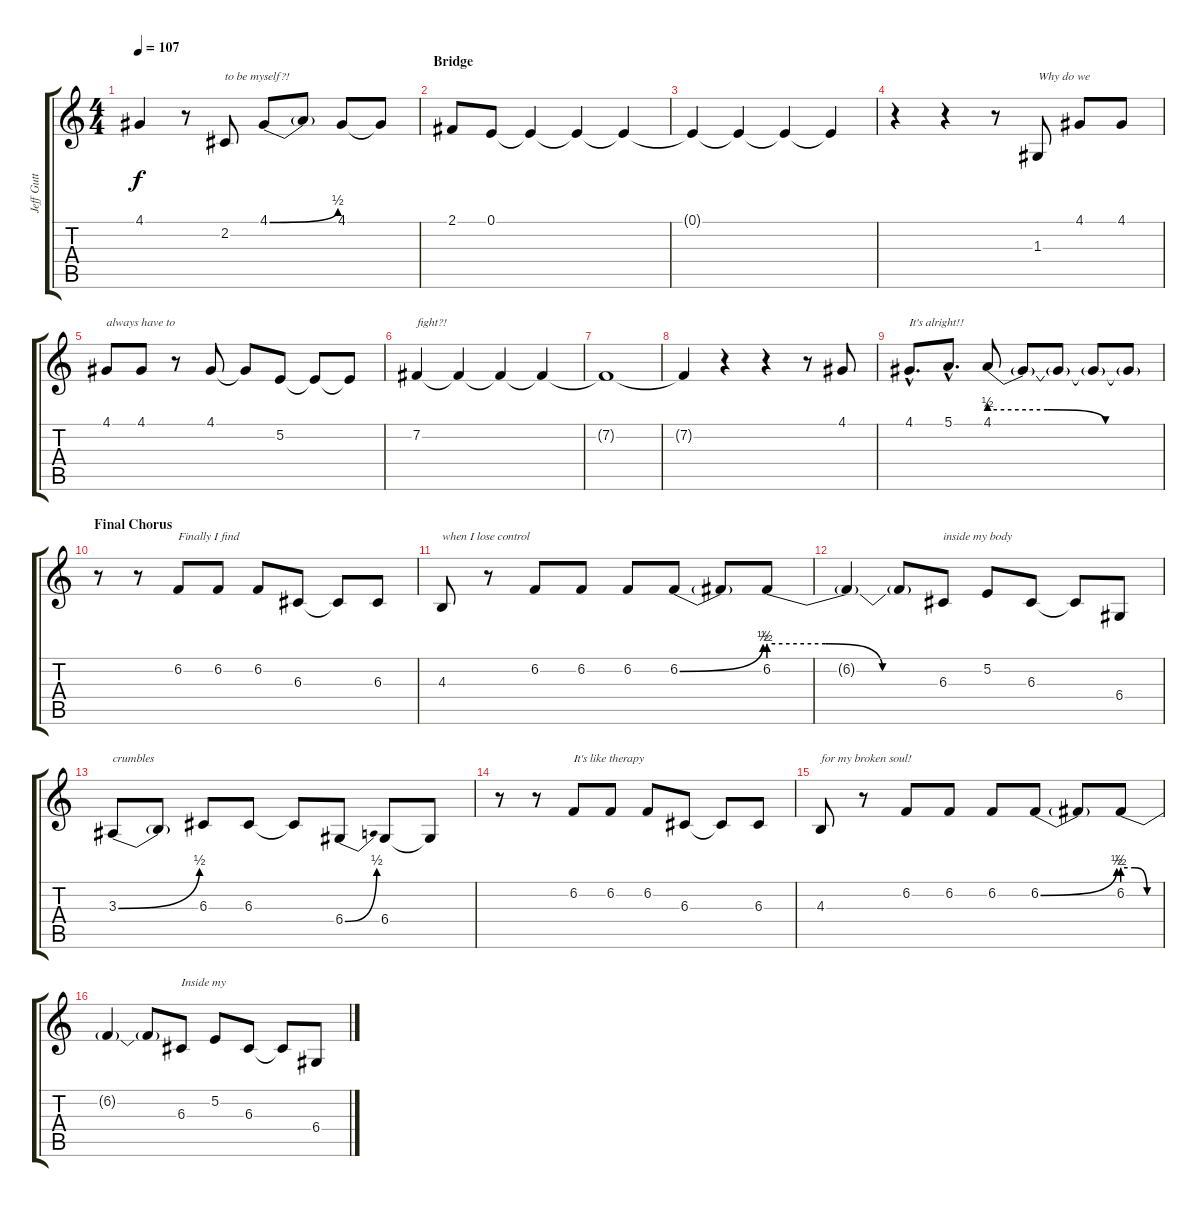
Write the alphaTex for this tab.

\track ("Jeff Gutt (Vocals)" "Jeff Gutt ") {instrument harmonica}
\staff {score tabs}
\tuning (E4 B3 G3 D3 A2 E2) {hide}
\ts (4 4)
\tempo 107
\clef g2
\ks c
4.1.4{dy f} r.8 2.2.8{txt "to be myself?!"} 4.1{be (bend 0 0 60 2)}.8 4.1{t}.8 4.1.8 4.1{t}.8 |
\section ("" "Bridge")
2.1.8 0.1.8 0.1{t}.4 0.1{t}.4 0.1{t}.4 |
0.1{t}.4 0.1{t}.4 0.1{t}.4 0.1{t}.4 |
r.4 r.4 r.8 1.3.8{txt "Why do we"} 4.1.8 4.1.8 |
4.1.8{txt "always have to"} 4.1.8 r.8 4.1.8 4.1{t}.8 5.2.8 5.2{t}.8 5.2{t}.8 |
7.2.4{txt "fight?!"} 7.2{t}.4 7.2{t}.4 7.2{t}.4 |
7.2{t}.1 |
7.2{t}.4 r.4 r.4 r.8 4.1.8 |
4.1{hac}.8{d txt "It's alright!!"} 5.1{hac}.8{d} 4.1{be (custom 0 2 20 2 40 0 60 0)}.8 4.1{t}.8 4.1{t}.8 4.1{t}.8 4.1{t}.8 |
\section ("" "Final Chorus")
r.8 r.8 6.2.8{txt "Finally I find"} 6.2.8 6.2.8 6.3.8 6.3{t}.8 6.3.8 |
4.3.8{txt "when I lose control"} r.8 6.2.8 6.2.8 6.2.8 6.2{be (bend 0 0 60 2)}.8 6.2{t}.8 6.2{be (custom 0 2 20 2 40 0 60 0)}.8 |
6.2{t}.4 6.2{t}.8 6.3.8{txt "inside my body"} 5.2.8 6.3.8 6.3{t}.8 6.4.8 |
3.3{be (bend 0 0 60 2)}.8{txt "crumbles"} 3.3{t}.8 6.3.8 6.3.8 6.3{t}.8 6.4{be (bend 0 0 60 2)}.8 6.4.8 6.4{t}.8 |
r.8 r.8 6.2.8{txt "It's like therapy"} 6.2.8 6.2.8 6.3.8 6.3{t}.8 6.3.8 |
4.3.8{txt "for my broken soul!"} r.8 6.2.8 6.2.8 6.2.8 6.2{be (bend 0 0 60 2)}.8 6.2{t}.8 6.2{be (custom 0 2 20 2 40 0 60 0)}.8 |
6.2{t}.4 6.2{t}.8 6.3.8{txt "Inside my"} 5.2.8 6.3.8 6.3{t}.8 6.4.8
